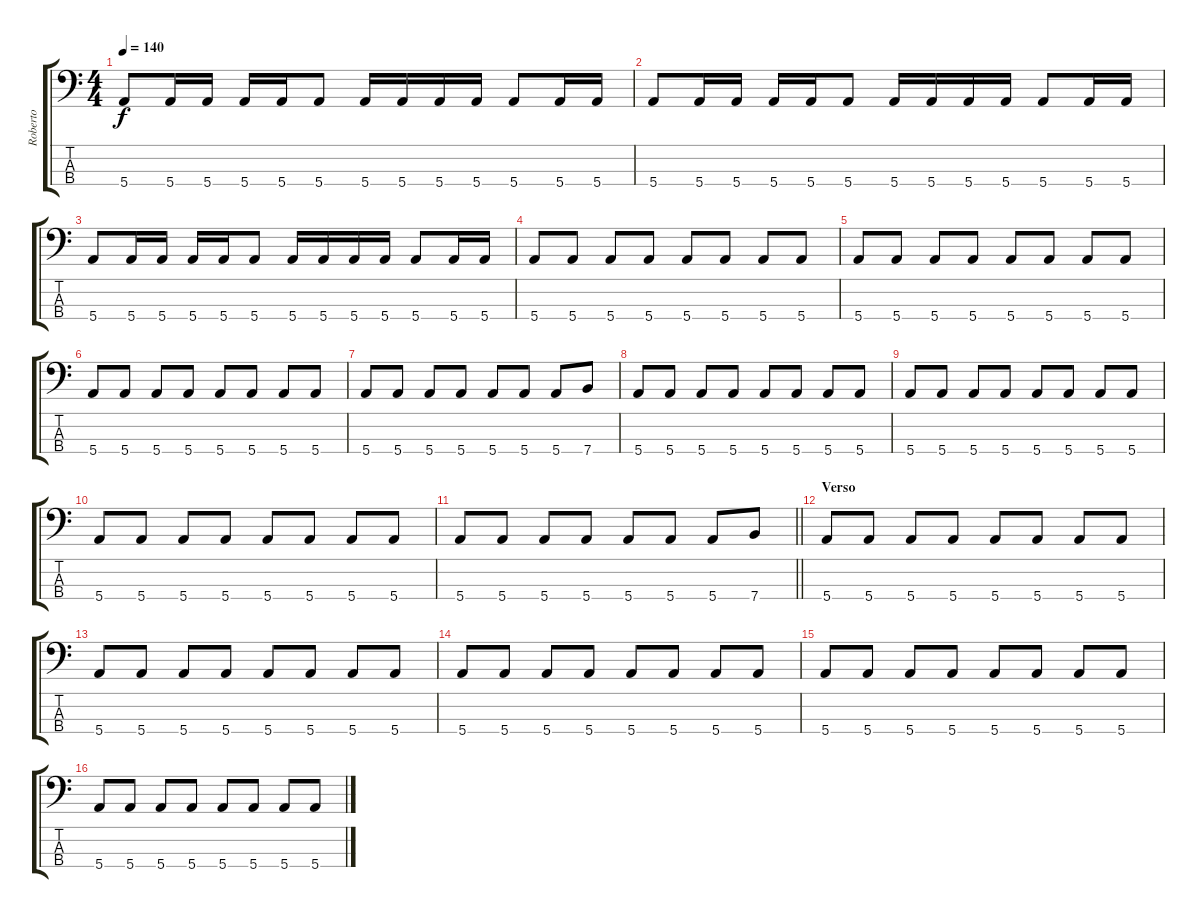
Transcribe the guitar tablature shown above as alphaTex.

\track ("Roberto" "Roberto") {instrument electricbassfinger}
\staff {score tabs}
\tuning (G2 D2 A1 E1) {hide}
\ts (4 4)
\tempo 140
\clef f4
\ks c
5.4.8{dy f} 5.4.16 5.4.16 5.4.16 5.4.16 5.4.8 5.4.16 5.4.16 5.4.16 5.4.16 5.4.8 5.4.16 5.4.16 |
5.4.8 5.4.16 5.4.16 5.4.16 5.4.16 5.4.8 5.4.16 5.4.16 5.4.16 5.4.16 5.4.8 5.4.16 5.4.16 |
5.4.8 5.4.16 5.4.16 5.4.16 5.4.16 5.4.8 5.4.16 5.4.16 5.4.16 5.4.16 5.4.8 5.4.16 5.4.16 |
5.4.8 5.4.8 5.4.8 5.4.8 5.4.8 5.4.8 5.4.8 5.4.8 |
5.4.8 5.4.8 5.4.8 5.4.8 5.4.8 5.4.8 5.4.8 5.4.8 |
5.4.8 5.4.8 5.4.8 5.4.8 5.4.8 5.4.8 5.4.8 5.4.8 |
5.4.8 5.4.8 5.4.8 5.4.8 5.4.8 5.4.8 5.4.8 7.4.8 |
5.4.8 5.4.8 5.4.8 5.4.8 5.4.8 5.4.8 5.4.8 5.4.8 |
5.4.8 5.4.8 5.4.8 5.4.8 5.4.8 5.4.8 5.4.8 5.4.8 |
5.4.8 5.4.8 5.4.8 5.4.8 5.4.8 5.4.8 5.4.8 5.4.8 |
\barLineRight lightlight
5.4.8 5.4.8 5.4.8 5.4.8 5.4.8 5.4.8 5.4.8 7.4.8 |
\section ("" "Verso")
5.4.8 5.4.8 5.4.8 5.4.8 5.4.8 5.4.8 5.4.8 5.4.8 |
5.4.8 5.4.8 5.4.8 5.4.8 5.4.8 5.4.8 5.4.8 5.4.8 |
5.4.8 5.4.8 5.4.8 5.4.8 5.4.8 5.4.8 5.4.8 5.4.8 |
5.4.8 5.4.8 5.4.8 5.4.8 5.4.8 5.4.8 5.4.8 5.4.8 |
5.4.8 5.4.8 5.4.8 5.4.8 5.4.8 5.4.8 5.4.8 5.4.8
